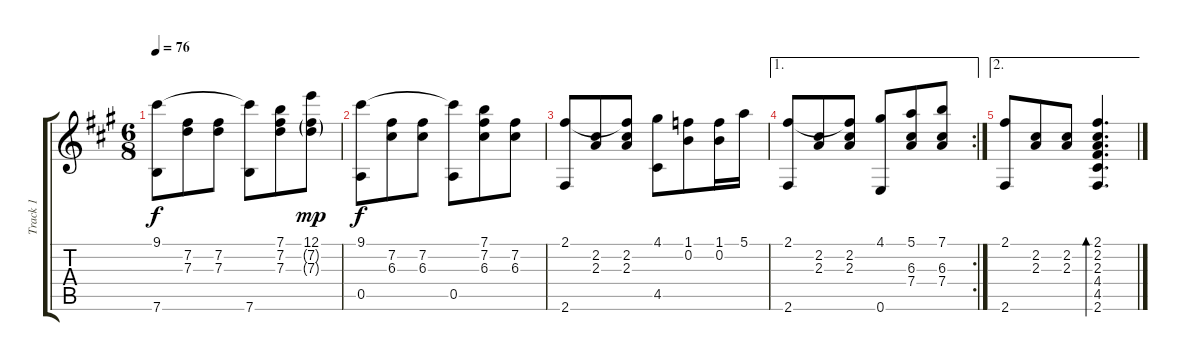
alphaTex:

\track ("Track 1" "Track 1") {instrument acousticguitarsteel}
\staff {score tabs}
\tuning (E4 B3 G3 D3 A2 E2) {hide}
\ts (6 8)
\tempo 76
\clef g2
\ks a
(9.1 7.6).8{dy f} (7.2 7.3).8 (7.2 7.3).8 (9.1{t} 7.6).8 (7.1 7.2 7.3).8 (12.1 7.2{g} 7.3{g}).8{dy mp} |
(9.1 0.5).8{dy f} (7.2 6.3).8 (7.2 6.3).8 (9.1{t} 0.5).8 (7.1 7.2 6.3).8 (7.2 6.3).8 |
(2.1 2.6).8 (2.2 2.3).8 (2.1{t} 2.2 2.3).8 (4.1 4.5).8 (1.1 0.2).8 (1.1 0.2).16 5.1.16 |
\ae 1
\rc 2
(2.1 2.6).8 (2.2 2.3).8 (2.1{t} 2.2 2.3).8 (4.1 0.6).8 (5.1 6.3 7.4).8 (7.1 6.3 7.4).8 |
\ae 2
(2.1 2.6).8 (2.2 2.3).8 (2.2 2.3).8 (2.1 2.2 2.3 4.4 4.5 2.6).4{d bd 240}
